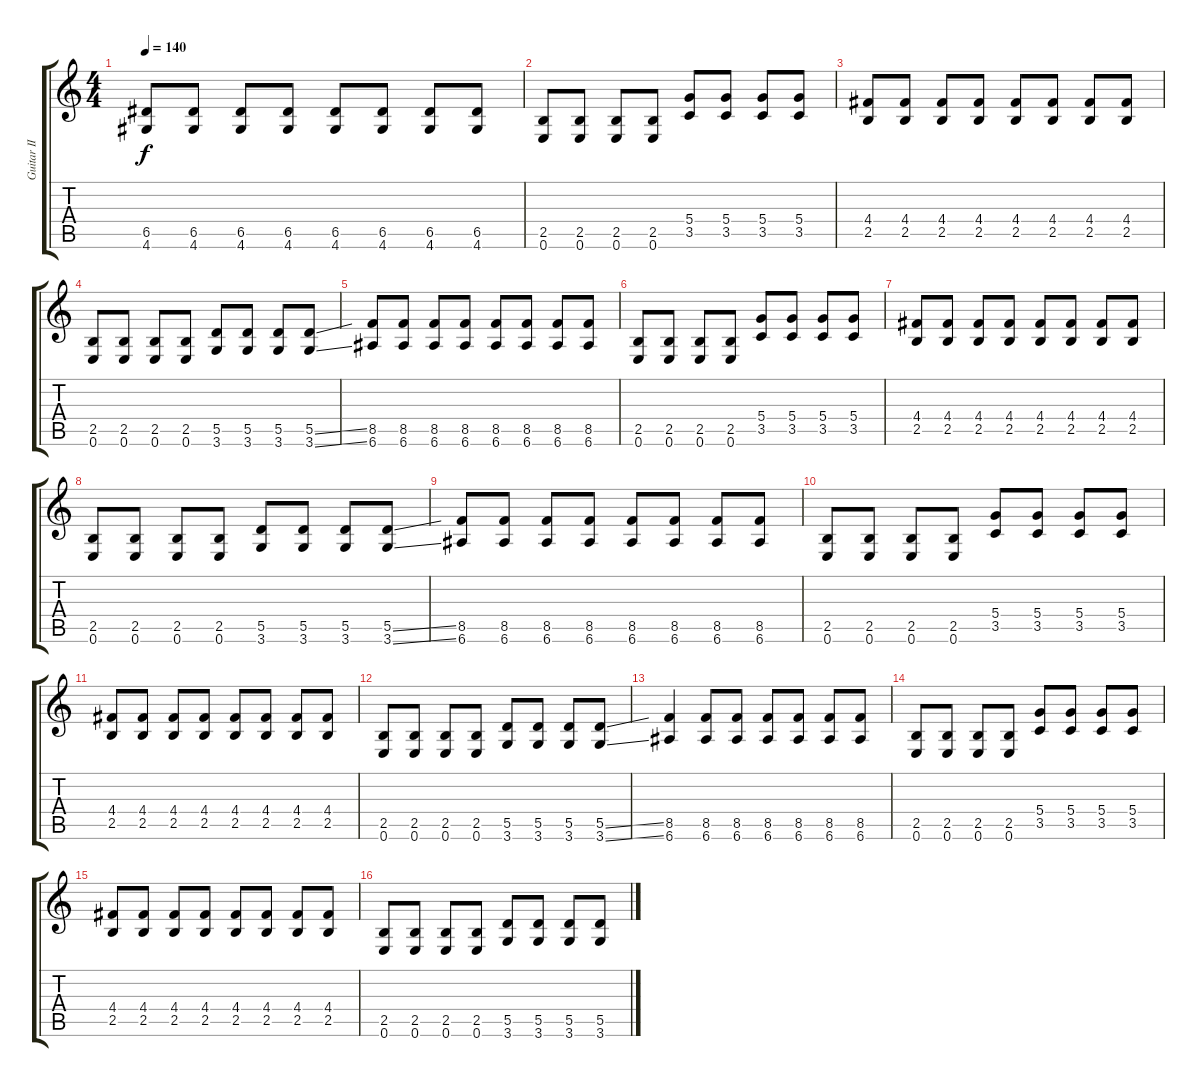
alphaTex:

\track ("Guitar II" "Guitar II") {instrument distortionguitar}
\staff {score tabs}
\tuning (E4 B3 G3 D3 A2 E2) {hide}
\ts (4 4)
\tempo 140
\clef g2
\ks c
(6.5 4.6).8{dy f} (6.5 4.6).8 (6.5 4.6).8 (6.5 4.6).8 (6.5 4.6).8 (6.5 4.6).8 (6.5 4.6).8 (6.5 4.6).8 |
(2.5 0.6).8 (2.5 0.6).8 (2.5 0.6).8 (2.5 0.6).8 (5.4 3.5).8 (5.4 3.5).8 (5.4 3.5).8 (5.4 3.5).8 |
(4.4 2.5).8 (4.4 2.5).8 (4.4 2.5).8 (4.4 2.5).8 (4.4 2.5).8 (4.4 2.5).8 (4.4 2.5).8 (4.4 2.5).8 |
(2.5 0.6).8 (2.5 0.6).8 (2.5 0.6).8 (2.5 0.6).8 (5.5 3.6).8 (5.5 3.6).8 (5.5 3.6).8 (5.5{ss} 3.6{ss}).8 |
(8.5 6.6).8 (8.5 6.6).8 (8.5 6.6).8 (8.5 6.6).8 (8.5 6.6).8 (8.5 6.6).8 (8.5 6.6).8 (8.5 6.6).8 |
(2.5 0.6).8 (2.5 0.6).8 (2.5 0.6).8 (2.5 0.6).8 (5.4 3.5).8 (5.4 3.5).8 (5.4 3.5).8 (5.4 3.5).8 |
(4.4 2.5).8 (4.4 2.5).8 (4.4 2.5).8 (4.4 2.5).8 (4.4 2.5).8 (4.4 2.5).8 (4.4 2.5).8 (4.4 2.5).8 |
(2.5 0.6).8 (2.5 0.6).8 (2.5 0.6).8 (2.5 0.6).8 (5.5 3.6).8 (5.5 3.6).8 (5.5 3.6).8 (5.5{ss} 3.6{ss}).8 |
(8.5 6.6).8 (8.5 6.6).8 (8.5 6.6).8 (8.5 6.6).8 (8.5 6.6).8 (8.5 6.6).8 (8.5 6.6).8 (8.5 6.6).8 |
(2.5 0.6).8 (2.5 0.6).8 (2.5 0.6).8 (2.5 0.6).8 (5.4 3.5).8 (5.4 3.5).8 (5.4 3.5).8 (5.4 3.5).8 |
(4.4 2.5).8 (4.4 2.5).8 (4.4 2.5).8 (4.4 2.5).8 (4.4 2.5).8 (4.4 2.5).8 (4.4 2.5).8 (4.4 2.5).8 |
(2.5 0.6).8 (2.5 0.6).8 (2.5 0.6).8 (2.5 0.6).8 (5.5 3.6).8 (5.5 3.6).8 (5.5 3.6).8 (5.5{ss} 3.6{ss}).8 |
(8.5 6.6).4 (8.5 6.6).8 (8.5 6.6).8 (8.5 6.6).8 (8.5 6.6).8 (8.5 6.6).8 (8.5 6.6).8 |
(2.5 0.6).8 (2.5 0.6).8 (2.5 0.6).8 (2.5 0.6).8 (5.4 3.5).8 (5.4 3.5).8 (5.4 3.5).8 (5.4 3.5).8 |
(4.4 2.5).8 (4.4 2.5).8 (4.4 2.5).8 (4.4 2.5).8 (4.4 2.5).8 (4.4 2.5).8 (4.4 2.5).8 (4.4 2.5).8 |
(2.5 0.6).8 (2.5 0.6).8 (2.5 0.6).8 (2.5 0.6).8 (5.5 3.6).8 (5.5 3.6).8 (5.5 3.6).8 (5.5{ss} 3.6{ss}).8
